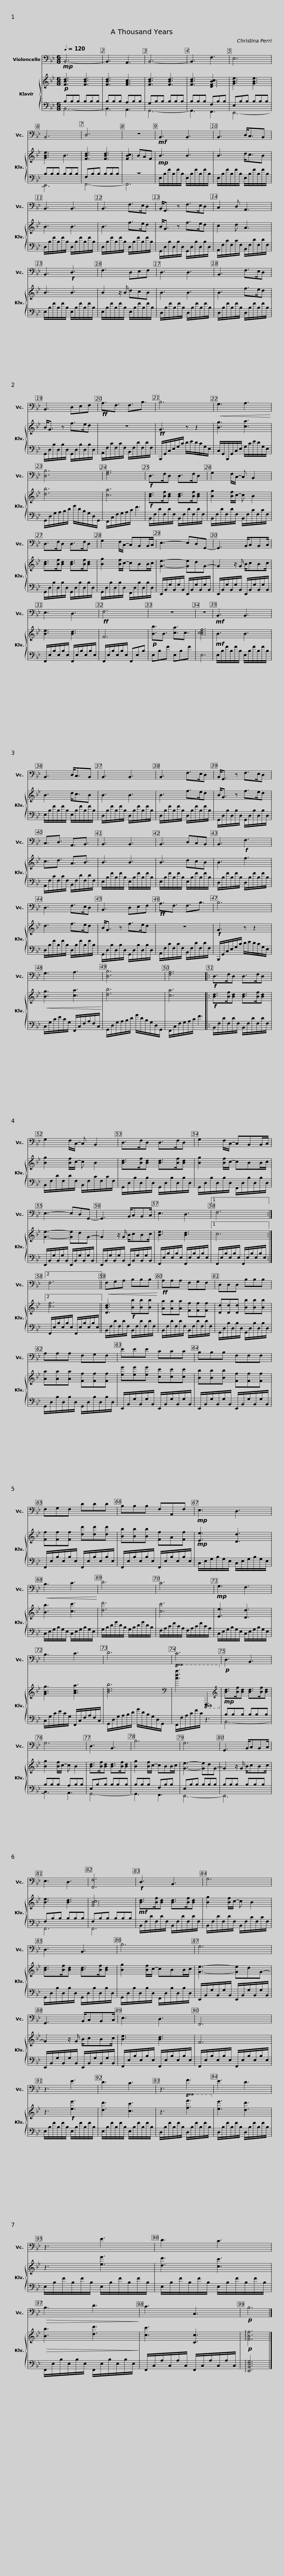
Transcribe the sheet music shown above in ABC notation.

X:1
%%score 1 { 2 | ( 3 4 ) }
L:1/8
Q:1/4=120
M:6/8
I:linebreak $
K:Bb
V:1 bass
V:2 treble
V:3 bass
V:4 bass
V:1
!mp! B,,6- | B,,3 A,,3 | B,,6- | B,,3 F,3 | E,6 |$ %5
 B,,6 | D,6 | z6 |!mf! B,,3 B,,3 |$ B,,3 D,<C,B,, | %10
 B,,3 B,,3 | B,,3 F,>E,D, |$ B,,<G,, z F,>E,D, | C,2 D, A,,3 | B,,3!f! D,3 |$ %15
 F,3 D,E,F, | D,3 D,3 | B,,3 F,>E,D, |$ B,,3 D,E,F, |!ff! A,3/2F,3/2 F,3/2B,3/2 | %20
 B,6 |$!<(! G,3 A,3!<)! | [D,B,]6 | [F,A,]6 |$!f! D,>F,D, D,>F,D, | %25
 G,2 F,/C,/- C, B,,2 | D,>F,D, D,>F,D, |$ G,2 F,/C,/- C,B,,B,,/C,/ | E,3- E,D,G,,- | G,,3 B,,/C,B,,C,/ |$ %30
 E,3 D,3 |!ff! F,6 | z6 | z6 |!mf! B,,3 B,,3 |$ %35
 B,,3 D,<C,B,, | B,,3 B,,3 | B,,3 F,>E,D, |$ B,,<G,, z F,>E,D, | C,3/2D,3/2 A,,3/2B,,3/2 | %40
 B,,3 B,,3 |$ B,,3 D,C,B,, | B,,3!f! F,3 | D,3 F,>E,D, |$ B,,3 D,E,F, | %45
!ff! A,3/2F,3/2 F,3/2B,3/2 | B,6 |$ G,3 A,3 | [D,B,]6 | [F,A,]6 |:$ %50
!f! D,>F,D, D,>F,D, | G,2 F,/C,/- C, B,,2 | D,>F,D, D,>F,D, |$ G,2 F,/C,/- C,B,,B,,/C,/ | E,3- E,D,G,,- | %55
 G,,3 B,,/C,B,,C,/ |$ E,3 D,3 |1 F,6 :|2 F,6 ||$!<(! F,G,A, B,B,B,!<)! | %60
!ff! A,A,A, F,G,F, | D,D,D, B,B,B, |$ A,A,A, F,G,F, | EEE CCC | B,B,B, F,F,F, |$ %65
 F,G,F, DDD | B,B,B, F,A,,F, |!mp! E,3 D,3 |$!<(! B,3 C3!<)! | D6 | %70
 C6 |$!mp! G,3 F,3 | B,3 C3 | D6 |$ C6 | %75
!p! D,3 B,,3 | G,6 | D,3 B,,3 | B,6 |$ G,6 | %80
 G,,3 B,,/C,B,,C,/ | E,3 D,3 | [F,,F,]6 |!f! D,3 B,,3 |$ G,6 | %85
 D,3 B,,3 | B,6 |$ G,6 | G,,3 B,,/C,B,,C,/ | E,3 D,3 |$ %90
 F,,6 | z3 E3 | D3 C3 |$ z3 F3 | E3 D3 | %95
 z3 E3 |$ D3 C3 |!>(! B,3 D3!>)! | C3 C,3 |!p! B,6 |] %100
V:2
!p! [FBd]3 [FBd]3 | [FBd]3 [FAc]3 | [FBd]3 [FBd]3 | [FBd]3 [DFBc]3 | [GBe]3 [GBe]3 |$ %5
 [GBe]3 B3 | [FBd]3 [FBd]3 | [FBc]3 BAF |!mp! B3 B3 |$ B3 d<cB | %10
 B3 B3 | B3 f>ed |$ B<G z f>ed | c2 d A3 | B3 B3 |$ %15
 B2 z/ B/ dcB | B3 B3 | B3 f>ed |$ B<G z f>ed | z6 | %20
!ff! G3 z z2 |$ [Bg]3 [ca]3 | [db]6 | [ca]6 |$!f! [Bd]>[Bf][Bd] [Bd]>[Bf][Bd] | %25
 [Bg]2 [Bf]/c/- c B2 | [Bd]>[Bf][Bd] [Bd]>[Bf][Bd] |$ [Bg]2 [Bf]/c/- cBB/c/ | [Ge]3- [Ge]dG- | G2 z/ G/ B/cBc/ |$ %30
 [Be]3 [Bd]3 | F6 |!p! [Bb]3/2B3/2 [ca]3/2c3/2 | [Bcdf]6 |!mf! B3 B3 |$ %35
 B3 d<cB | B3 B3 | B3 f>ed |$ B<G z f>ed | c3/2d3/2 A3/2B3/2 | %40
 B3 B3 |$ B3 dcB | B3 f3 | d3 f>ed |$ B<G z f>ed | %45
 z6 |!f! G3 z z2 |$!<(! [Bg]3 [ca]3!<)! | [db]6 | [ca]6 |:$ %50
!f! [Bd]>[Bf][Bd] [Bd]>[Bf][Bd] | [Bg]2 [Bf]/c/- c B2 | [Bd]>[Bf][Bd] [Bd]>[Bf][Bd] |$ [Bg]2 [Bf]/c/- cBB/c/ | [Ge]3- [Ge]dG- | %55
 G2 z/ G/ B/cBc/ |$ [Be]3 [Bd]3 |1 c6 :|2 [cf]6 ||$ [DBd]3!f! [Bb][Bb][Bb] | %60
 [Aa][Aa][Aa] [Ff][Ff][Ff] | [Dd][Dd][Dd] [Bb][Bb][Bb] |$ [Aa][Aa][Aa] [Ff][Ff][Ff] | [ee'][ee'][ee'] [cc'][cc'][cc'] | [Bb][Bb][Bb] [Ff][Ff][Ff] |$ %65
 [Ff][Ff][Ff] [dd'][dd'][dd'] | [Bb][Bb][Bb] [Ff]A[Ff] |!mp! [Ee]3 [Dd]3 |$ [Bb]3 [cc']3 | [dd']6 | %70
 [cc']6 |$ [Ee]3 [Dd]3 | [GBg]3 [Aca]3 | [Bdb]6 |$[K:bass]!8va(! [cfc']3!8vb(! F,,3!8va)!!8vb)! | %75
[K:treble]!mp! [Bd]>[Bf][Bd] [Bd]>[Bf][Bd] | [Bg]2 [Bf]/c/- c B2 | [Bd]>[Bf][Bd] [Bd]>[Bf][Bd] | [Bg]2 [Bf]/c/- cBB/c/ |$ [Ge]3- [Ge]dG- | %80
 G2 z/ G/ B/cBc/ | [Be]3 [Bd]3 | [FBc]6 |!mf! [Bd]>[Bf][Bd] [Bd]>[Bf][Bd] |$ [Bg]2 [Bf]/c/- c B2 | %85
 [Bd]>[Bf][Bd] [Bd]>[Bf][Bd] | [Bg]2 [Bf]/c/- cBB/c/ |$ [Ge]3- [Ge]dG- | G2 z/ G/ B/cBc/ | [Be]3 [Bd]3 |$ %90
 F6 | z3!f! [ee']3 | [dd']3 [cc']3 |$ z3!8va(! [ff']3!8va)! | [ee']3 [dd']3 | %95
 z3 [ee']3 |$ [dd']3 [cc']3 |!>(! [Bb]3 [dd']3!>)! | [cc']3 [Cc]3 |!p! !arpeggio![FBf]6 |] %100
V:3
 B,B,B, B,B,B, | B,B,B, A,B,B, | G,B,B, B,B,B, | B,B,B, F,B,B, | E,B,B, B,B,B, |$ %5
 B,B,B, B,B,B, | F,B,B, B,B,B, | z6 | E,/B,/F/B,/F/B,/ E,/B,/F/B,/F/B,/ |$ E,/B,/F/B,/F/B,/ E,/B,/F/B,/F/B,/ | %10
 D,/B,/F/B,/F/B,/ D,/B,/F/B,/F/B,/ | D,/B,/F/B,/F/B,/ D,/B,/F/B,/F/B,/ |$ G,,/D,/B,/D,/B,/D,/ G,,/D,/B,/D,/B,/D,/ | A,,/F,/C/F,/C/F,/ B,,/F,/D/F,/D/F,/ | E,/B,/F/B,/F/B,/ E,/B,/F/B,/F/B,/ |$ %15
 E,/B,/F/B,/F/B,/ E,/B,/F/B,/F/B,/ | D,/B,/F/B,/F/B,/ D,/B,/F/B,/F/B,/ | D,/B,/F/B,/F/B,/ D,/B,/F/B,/F/B,/ |$ G,,/D,/B,/D,/B,/D,/ G,,/D,/B,/D,/B,/D,/ | A,,/F,/C/F,/C/F,/ B,,/F,/D/F,/D/F,/ | %20
 B,,,/G,,/C,/E,/G,/C/ D/E/D/C/G,/E,/ |$ C,/G,,/B,,,/G,,/C,/E,/ G,/C/E/D/G,/E,/ | G,,/D,/G,/A,/B,/D/ G/D/B,/G,/D,/G,,/ | F,,/C,/F,/G,/A,/C/ F3 |$ B,,/F,/D/F,/D/F,/ B,,/F,/D/F,/D/F,/ | %25
 B,,/F,/D/F,/D/F,/ B,,/F,/C/F,/C/F,/ | G,,/D,/B,/D,/B,/D,/ G,,/D,/B,/D,/B,/D,/ |$ G,,/D,/B,/D,/B,/D,/ F,,/D,/B,/D,/B,/D,/ | E,,/B,,/G,/B,,/G,/B,,/ E,,/B,,/G,/B,,/G,/B,,/ | E,,/B,,/G,/B,,/G,/B,,/ E,,/B,,/G,/B,,/G,/B,,/ |$ %30
 F,,/E,/B,/E,/B,/E,/ F,,/E,/B,/E,/B,/E,/ | F,,/E,/B,/E,/B,/E,/ F,,E,B, | E,B,F E,B,F | E,6 | E,/B,/F/B,/F/B,/ E,/B,/F/B,/F/B,/ |$ %35
 E,/B,/F/B,/F/B,/ E,/B,/F/B,/F/B,/ | D,/B,/F/B,/F/B,/ D,/B,/F/B,/F/B,/ | D,/B,/F/B,/F/B,/ D,/B,/F/B,/F/B,/ |$ G,,/D,/B,/D,/B,/D,/ G,,/D,/B,/D,/B,/D,/ | A,,/F,/C/F,/C/F,/ B,,/F,/D/F,/D/F,/ | %40
 E,/B,/F/B,/F/B,/ E,/B,/F/B,/F/B,/ |$ E,/B,/F/B,/F/B,/ E,/B,/F/B,/F/B,/ | D,/B,/F/B,/F/B,/ D,/B,/F/B,/F/B,/ | D,/B,/F/B,/F/B,/ D,/B,/F/B,/F/B,/ |$ G,,/D,/B,/D,/B,/D,/ G,,/D,/B,/D,/B,/D,/ | %45
 A,,/F,/C/F,/C/F,/ B,,/F,/D/F,/D/F,/ | B,,,/G,,/C,/E,/G,/C/ D/E/D/C/G,/E,/ |$ C,/G,/C/E/C/G,/ F,,/C,/F,/A,/F,/C,/ | G,,/D,/G,/A,/B,/D/ G/D/B,/G,/D,/G,,/ | F,,/C,/F,/G,/A,/C/ F3 |:$ %50
 B,,/F,/D/F,/D/F,/ B,,/F,/D/F,/D/F,/ | B,,/F,/D/F,/D/F,/ B,,/F,/C/F,/C/F,/ | G,,/D,/B,/D,/B,/D,/ G,,/D,/B,/D,/B,/D,/ |$ G,,/D,/B,/D,/B,/D,/ F,,/D,/B,/D,/B,/D,/ | E,,/B,,/G,/B,,/G,/B,,/ E,,/B,,/G,/B,,/G,/B,,/ | %55
 E,,/B,,/G,/B,,/G,/B,,/ E,,/B,,/G,/B,,/G,/B,,/ |$ F,,/E,/B,/E,/B,/E,/ F,,/E,/B,/E,/B,/E,/ |1 F,,/E,/B,/E,/B,/E,/ F,,/E,/B,/E,/B,/E,/ :|2 F,,/E,/B,/E,/B,/E,/ F,,/E,/B,/E,/B,/E,/ ||$ B,,/F,/D/F,/D/F,/ B,,/F,/D/F,/D/F,/ | %60
 B,,/F,/D/F,/D/F,/ B,,/F,/D/F,/D/F,/ | G,,/D,/B,/D,/B,/D,/ G,,/D,/B,/D,/B,/D,/ |$ G,,/D,/B,/D,/B,/D,/ G,,/D,/B,/D,/B,/D,/ | E,,/B,,/G,/B,,/G,/B,,/ E,,/B,,/G,/B,,/G,/B,,/ | E,,/B,,/G,/B,,/G,/B,,/ E,,/B,,/G,/B,,/G,/B,,/ |$ %65
 F,,/E,/B,/E,/B,/E,/ F,,/E,/B,/E,/B,/E,/ | F,,/E,/B,/E,/B,/E,/ F,,/E,/B,/E,/B,/E,/ | C,/E,/G,/B,/G,/E,/ C,/E,/G,/B,/G,/E,/ |$ C,/E,/G,/B,/G,/E,/ C,/E,/G,/B,/G,/E,/ | G,/B,/D/G/D/B,/ G,/B,/D/G/D/B,/ | %70
 F,/A,/C/F/C/A,/ F,/A,/C/F/C/A,/ |$ C,/E,/G,/B,/G,/E,/ C,/E,/G,/B,/G,/E,/ | C,/G,/C/E/C/G,/ F,,/C,/F,/A,/F,/C,/ | G,,/D,/G,/A,/B,/D/ G/D/B,/G,/D,/G,,/ |$ F,,/F,/A,/C/F/C/ z3 | %75
 B,B,B, B,B,B, | B,B,B, A,B,B, | E,B,B, B,B,B, | B,B,B, F,B,B, |$ E,B,B, B,B,B, | %80
 B,B,B, B,B,B, | F,B,B, B,B,B, | F,B,B, B,B,B, | B,,/F,/D/F,/D/F,/ B,,/F,/D/F,/D/F,/ |$ B,,/F,/D/F,/D/F,/ B,,/F,/C/F,/C/F,/ | %85
 G,,/D,/B,/D,/B,/D,/ G,,/D,/B,/D,/B,/D,/ | G,,/D,/B,/D,/B,/D,/ F,,/D,/B,/D,/B,/D,/ |$ E,,/B,,/G,/B,,/G,/B,,/ E,,/B,,/G,/B,,/G,/B,,/ | E,,/B,,/G,/B,,/G,/B,,/ E,,/B,,/G,/B,,/G,/B,,/ | F,,/E,/B,/E,/B,/E,/ F,,/E,/B,/E,/B,/E,/ |$ %90
 F,,/E,/B,/E,/B,/E,/ F,,/E,/B,/E,/B,/E,/ | E,/B,/F/B,/F/B,/ E,/B,/F/B,/F/B,/ | E,/B,/F/B,/F/B,/ E,/B,/F/B,/F/B,/ |$ D,/B,/F/B,/F/B,/ D,/B,/F/B,/F/B,/ | D,/B,/F/B,/F/B,/ D,/B,/F/B,/F/B,/ | %95
 E,/B,/F/B,/F/B,/ E,/B,/F/B,/F/B,/ |$ E,/B,/F/B,/F/B,/ E,/B,/F/B,/F/B,/ | F,,/E,/B,/E,/B,/E,/ F,,/E,/B,/E,/B,/E,/ | F,,/C,/A,/C,/A,/C,/ F,,/C,/A,/C,/A,/C,/ | !arpeggio![E,,B,,E,G,]6 |] %100
V:4
 B,,6- | B,,3 A,,3 | G,,6- | G,,3 F,,3 | E,,6- |$ %5
 E,,6 | F,,6- | F,,6 | x6 |$ x6 | %10
 x6 | x6 |$ x6 | x6 | x6 |$ %15
 x6 | x6 | x6 |$ x6 | x6 | %20
 x6 |$ x6 | x6 | x6 |$ x6 | %25
 x6 | x6 |$ x6 | x6 | x6 |$ %30
 x6 | x6 | x6 | x6 | x6 |$ %35
 x6 | x6 | x6 |$ x6 | x6 | %40
 x6 |$ x6 | x6 | x6 |$ x6 | %45
 x6 | x6 |$ x6 | x6 | x6 |:$ %50
 x6 | x6 | x6 |$ x6 | x6 | %55
 x6 |$ x6 |1 x6 :|2 x6 ||$ x6 | %60
 x6 | x6 |$ x6 | x6 | x6 |$ %65
 x6 | x6 | x6 |$ x6 | x6 | %70
 x6 |$ x6 | x6 | x6 |$ x6 | %75
 B,,6- | B,,3 A,,3 | G,,6- | G,,3 F,,3 |$ E,,6- | %80
 E,,6 | F,,6 | F,,6 | x6 |$ x6 | %85
 x6 | x6 |$ x6 | x6 | x6 |$ %90
 x6 | x6 | x6 |$ x6 | x6 | %95
 x6 |$ x6 | x6 | x6 | x6 |] %100
